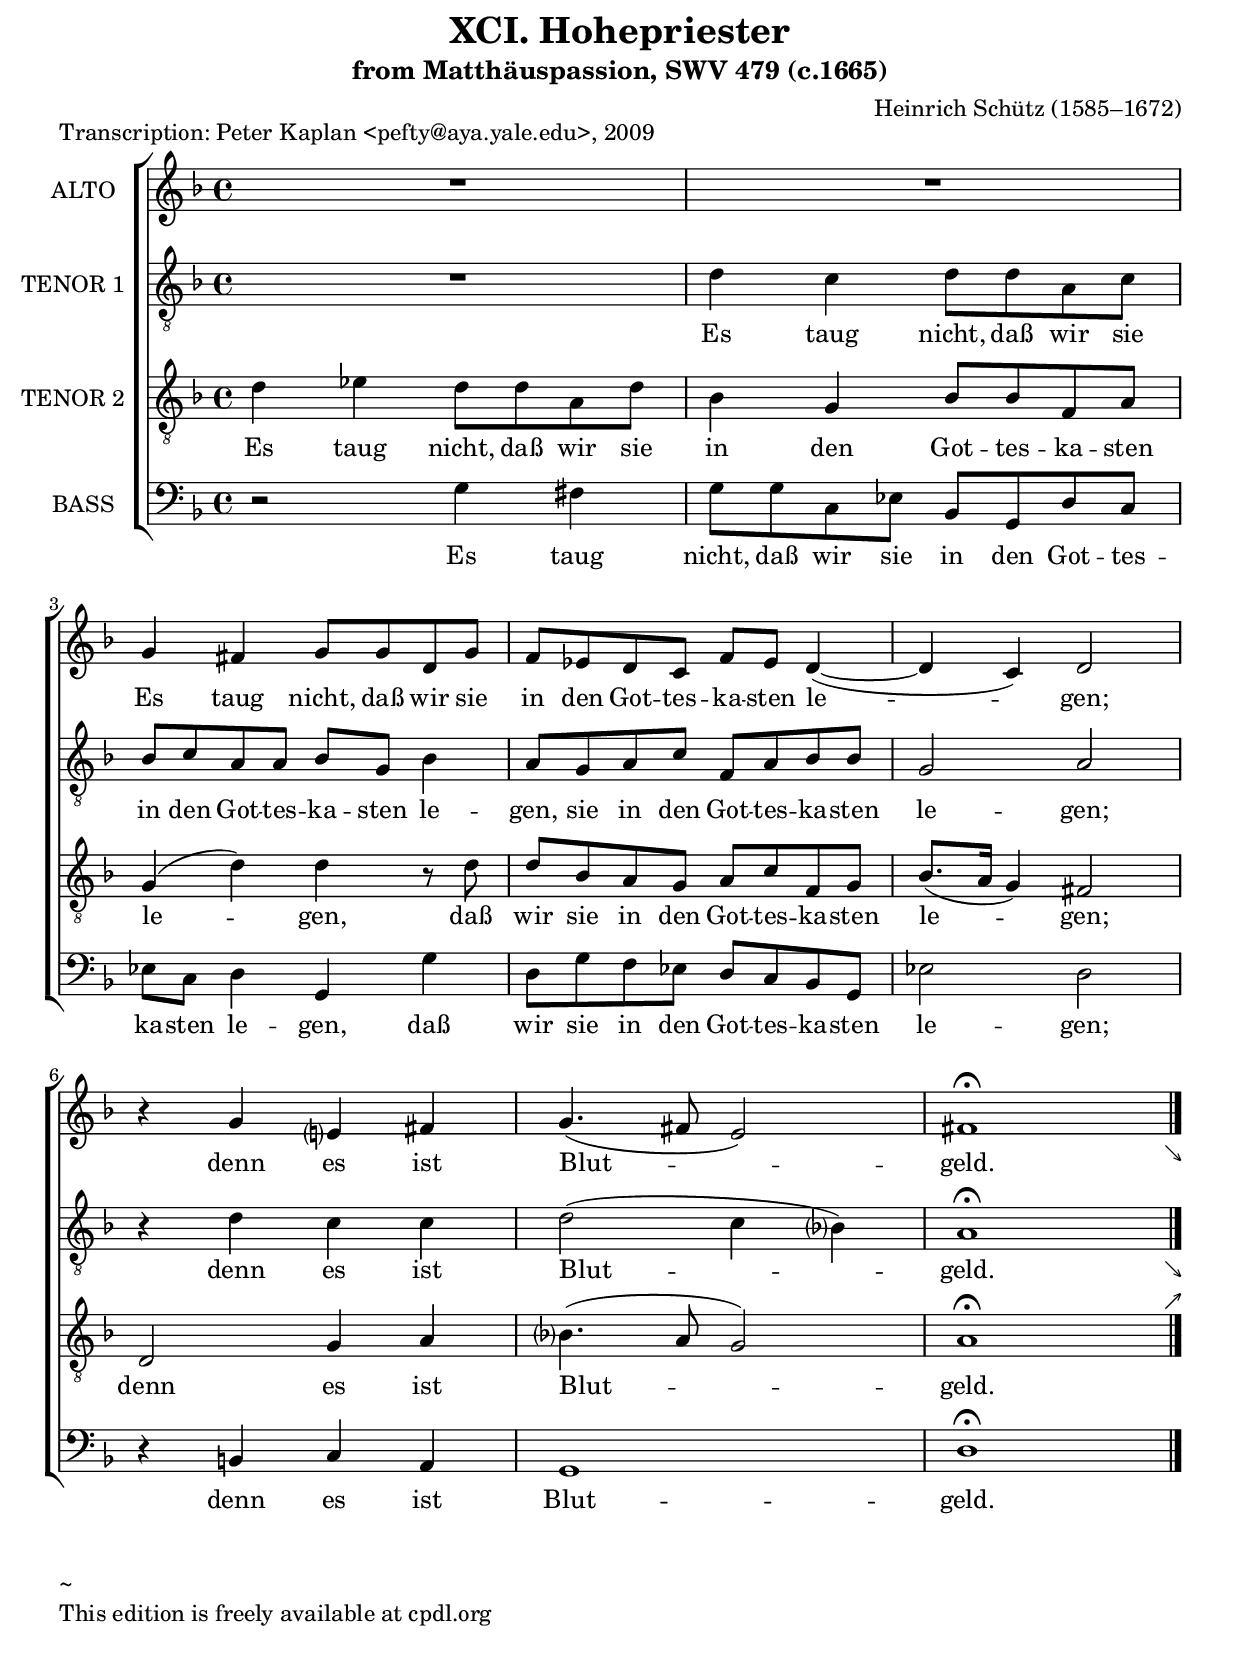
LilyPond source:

     \version "2.10.10"
\paper {
  between-system-space = 2.0\cm
  between-system-padding = #1
  ragged-bottom=##f
  ragged-last-bottom=##f
  bottom-margin = 2.0\cm
  top-margin = 0.1\cm
%  system-count = #2
  systemSeparatorMarkup = ""
}
\header {
    title = "XCI. Hohepriester"
    subtitle = "from Matthäuspassion, SWV 479 (c.1665)"
    composer = "Heinrich Schütz (1585–1672)"
    date = "1623"
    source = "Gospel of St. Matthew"
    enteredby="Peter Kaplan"
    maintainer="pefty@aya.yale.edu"
    piece ="Transcription: Peter Kaplan <pefty@aya.yale.edu>, 2009"
    texidoc = "

Translation of text:
Jesus of Nazareth."
}

     \score { 
      <<
        \new ChoirStaff <<
        \new Staff = CantusOne <<
               {  
      <<
     \override Stem #'neutral-direction = #up 
%     \override Staff.TimeSignature #'style = #'()
        \clef treble
        \key d \minor 
        \new Voice = "CantusOne" {
     \override NoteHead #'style = #'baroque
        \set Staff.midiInstrument = "synth voice"
        \set Staff.vocalName = "ALTO "

\time 4/4
R1               
R1
g'4 fis' g'8 g' d' g'
f'8 ees' d' c' f' ees' d'4(~
% measure 5
d'4 c') d'2                  
r4 g' e'? fis'
g'4.( fis'8 e'2)
fis'1_\markup{ \hspace#+20 \lower #2  ↘ }\fermata                 
\bar "|."
}
>>
}

>>

\new Lyrics 
\lyricsto "CantusOne"
        { 


Es taug nicht, daß wir sie
in den Got -- tes -- ka -- sten le --
 gen;
 denn es ist 
Blut --
geld.
}



        \new Staff = Altus <<
               {  
      <<
     \override Stem #'neutral-direction = #up 
%     \override Staff.TimeSignature #'style = #'()
        \clef "G_8"
        \key d \minor 
        \new Voice = "Altus" {
     \override NoteHead #'style = #'baroque
        \set Staff.midiInstrument = "synth voice"
        \set Staff.vocalName = "TENOR 1 "

\time 4/4
R1
d'4 c' d'8 d' a c'
bes8 c' a a bes g bes4
a8 g a c' f a bes bes
% measure 5
g2 a
r4 d' c' c' 
d'2( c'4 bes?)
a1_\markup{ \hspace#+20 \lower #2  ↘ }\fermata
\bar "|."
}
>>
}

>>

\new Lyrics 
\lyricsto "Altus"
        { 

Es taug nicht, daß wir sie
in den Got -- tes -- ka -- sten le --
 gen, sie in den Got -- tes -- ka -- sten 
le -- gen;
 denn es ist 
Blut --
geld.

}


        \new Staff = Tenor <<
               {  
      <<
     \override Stem #'neutral-direction = #up 
%     \override Staff.TimeSignature #'style = #'()
        \clef "G_8"
        \key d \minor 
        \new Voice = "Tenor" {
     \override NoteHead #'style = #'baroque
        \set Staff.midiInstrument = "synth voice"
        \set Staff.vocalName = "TENOR 2 "

\time 4/4
d'4 ees' d'8 d' a d'
bes4 g bes8 bes f a
g4( d') d' r8 d'
d'8 bes a g a c' f g
% measure 5
bes8.( a16 g4) fis2
d2 g4 a
bes?4.( a8 g2)
a1^\markup{ \hspace#+20 \lower #0 ↗ }\fermata
\bar "|."
}
>>
}

>>

\new Lyrics 
\lyricsto "Tenor"
        { 
Es taug nicht, daß wir sie
in den Got -- tes -- ka -- sten 
le -- gen, daß 
wir sie in den Got -- tes -- ka -- sten 
le -- gen;
denn es ist 
Blut --
geld.

}


        \new Staff = Bassus <<
               {  
      <<
     \override Stem #'neutral-direction = #up 
%     \override Staff.TimeSignature #'style = #'()
        \clef bass
        \key d \minor 
        \new Voice = "Bassus" {
     \override NoteHead #'style = #'baroque
        \set Staff.midiInstrument = "synth voice"
        \set Staff.vocalName = "BASS "

\time 4/4
r2 g4 fis
g8 g c ees bes, g, d c
ees8 c d4 g, g
d8 g f ees d c bes, g,
% measure 5
ees2 d
r4 b, c a,
g,1
d1\fermata
\bar "|."
}
>>
}

>>

\new Lyrics 
\lyricsto "Bassus"
        { 
  Es taug 
nicht, daß wir sie in den Got -- tes -- 
ka -- sten le -- gen, daß 
wir sie in den Got -- tes -- ka -- sten 
le -- gen;
 denn es ist 
Blut --
geld.
}


>>


>>
   






%{
\midi { 
\context { 
\Score 
tempoWholesPerMinute = #(ly:make-moment 72 4) 
} 
} 
%}







     }
\layout { 
         \context { 
          \Staff \consists "Horizontal_bracket_engraver" 
          }
         }
\markup{\column{\line{ ~ } \line{This edition is freely available at cpdl.org}} 
} 



















